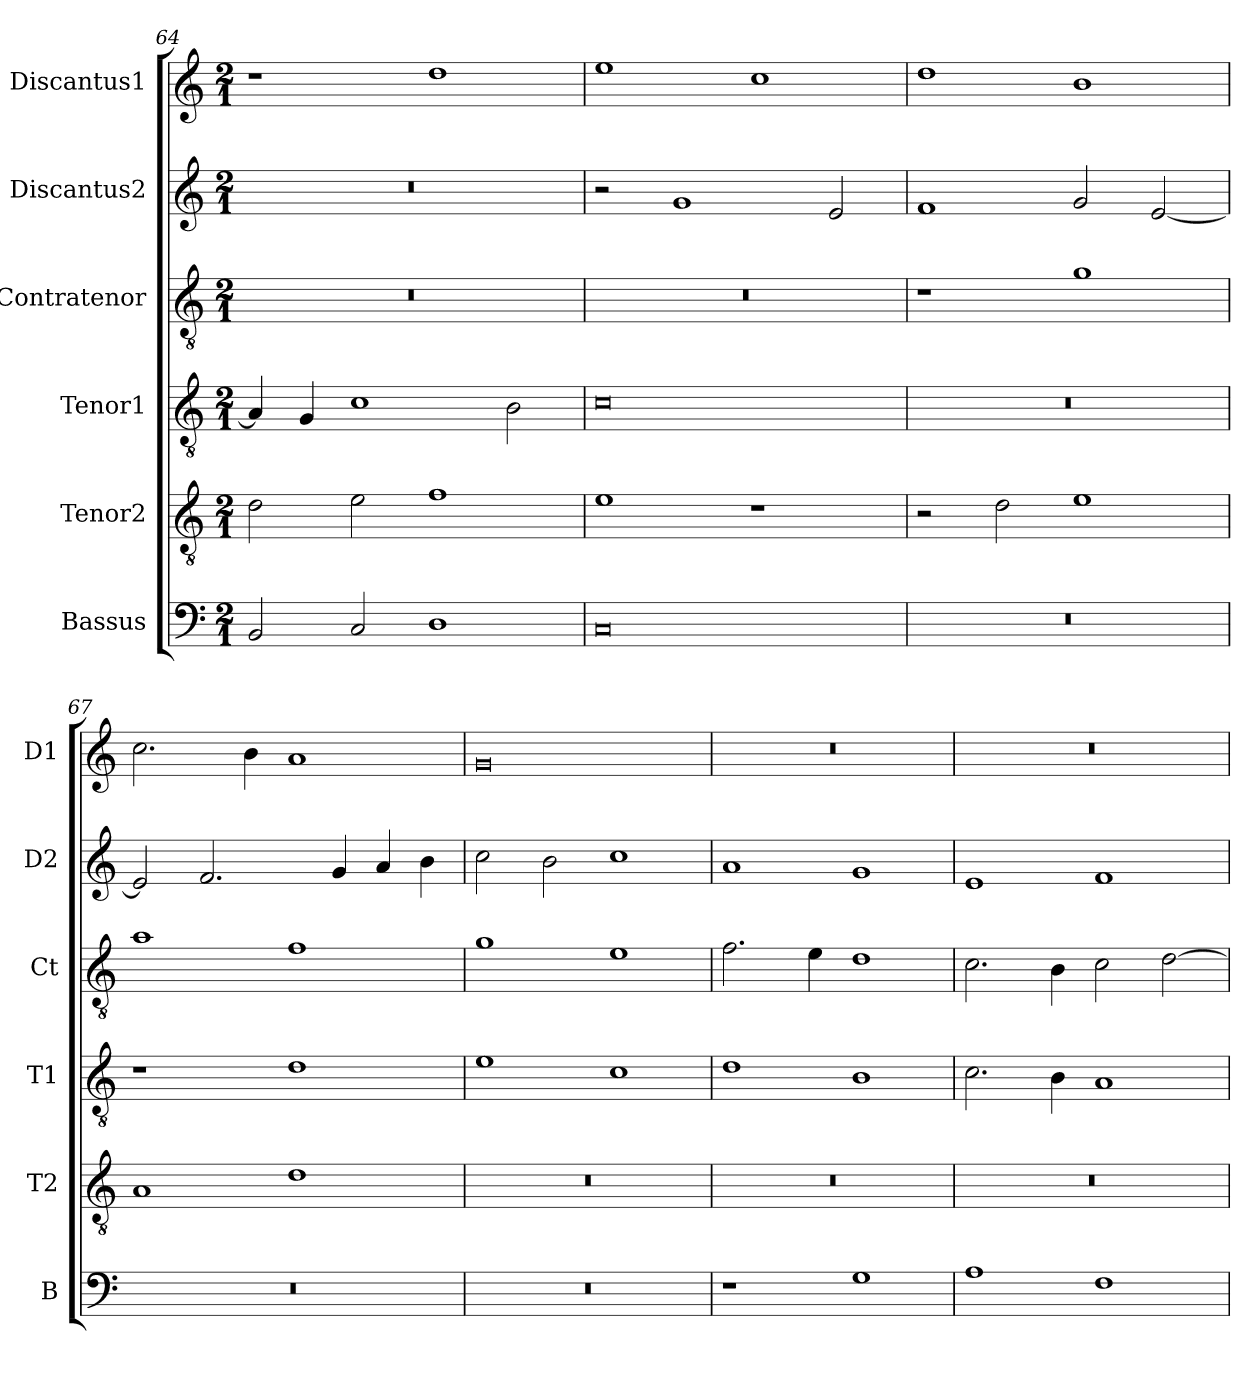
**kern	**kern	**kern	**kern	**kern	**kern
*part6	*part5	*part4	*part3	*part2	*part1
*staff6	*staff5	*staff4	*staff3	*staff2	*staff1
*I"Bassus	*I"Tenor2	*I"Tenor1	*I"Contratenor	*I"Discantus2	*I"Discantus1
*I'B	*I'T2	*I'T1	*I'Ct	*I'D2	*I'D1
*clefF4	*clefGv2	*clefGv2	*clefGv2	*clefG2	*clefG2
*k[]	*k[]	*k[]	*k[]	*k[]	*k[]
*M2/1	*M2/1	*M2/1	*M2/1	*M2/1	*M2/1
=64	=64	=64	=64	=64	=64
2BB/	2d\	4A/]	0r	0r	1r
.	.	4G/	.	.	.
2C/	2e\	1c	.	.	.
1D	1f	.	.	.	1dd
.	.	2B\	.	.	.
=65	=65	=65	=65	=65	=65
0C	1e	0c	0r	2r	1ee
.	.	.	.	1g	.
.	1r	.	.	.	1cc
.	.	.	.	2e/	.
=66	=66	=66	=66	=66	=66
0r	2r	0r	1r	1f	1dd
.	2d\	.	.	.	.
.	1e	.	1g	2g/	1b
.	.	.	.	[2e/	.
=67	=67	=67	=67	=67	=67
0r	1A	1r	1a	2e/]	2.cc\
.	.	.	.	2.f/	.
.	.	.	.	.	4b\
.	1d	1d	1f	.	1a
.	.	.	.	4g/	.
.	.	.	.	4a/	.
.	.	.	.	4b\	.
=68	=68	=68	=68	=68	=68
0r	0r	1e	1g	2cc\	0g
.	.	.	.	2b\	.
.	.	1c	1e	1cc	.
=69	=69	=69	=69	=69	=69
1r	0r	1d	2.f\	1a	0r
.	.	.	4e\	.	.
1G	.	1B	1d	1g	.
=70	=70	=70	=70	=70	=70
1A	0r	2.c\	2.c\	1e	0r
.	.	4B\	4B\	.	.
1F	.	1A	2c\	1f	.
.	.	.	[2d\	.	.
=	=	=	=	=	=
*-	*-	*-	*-	*-	*-
